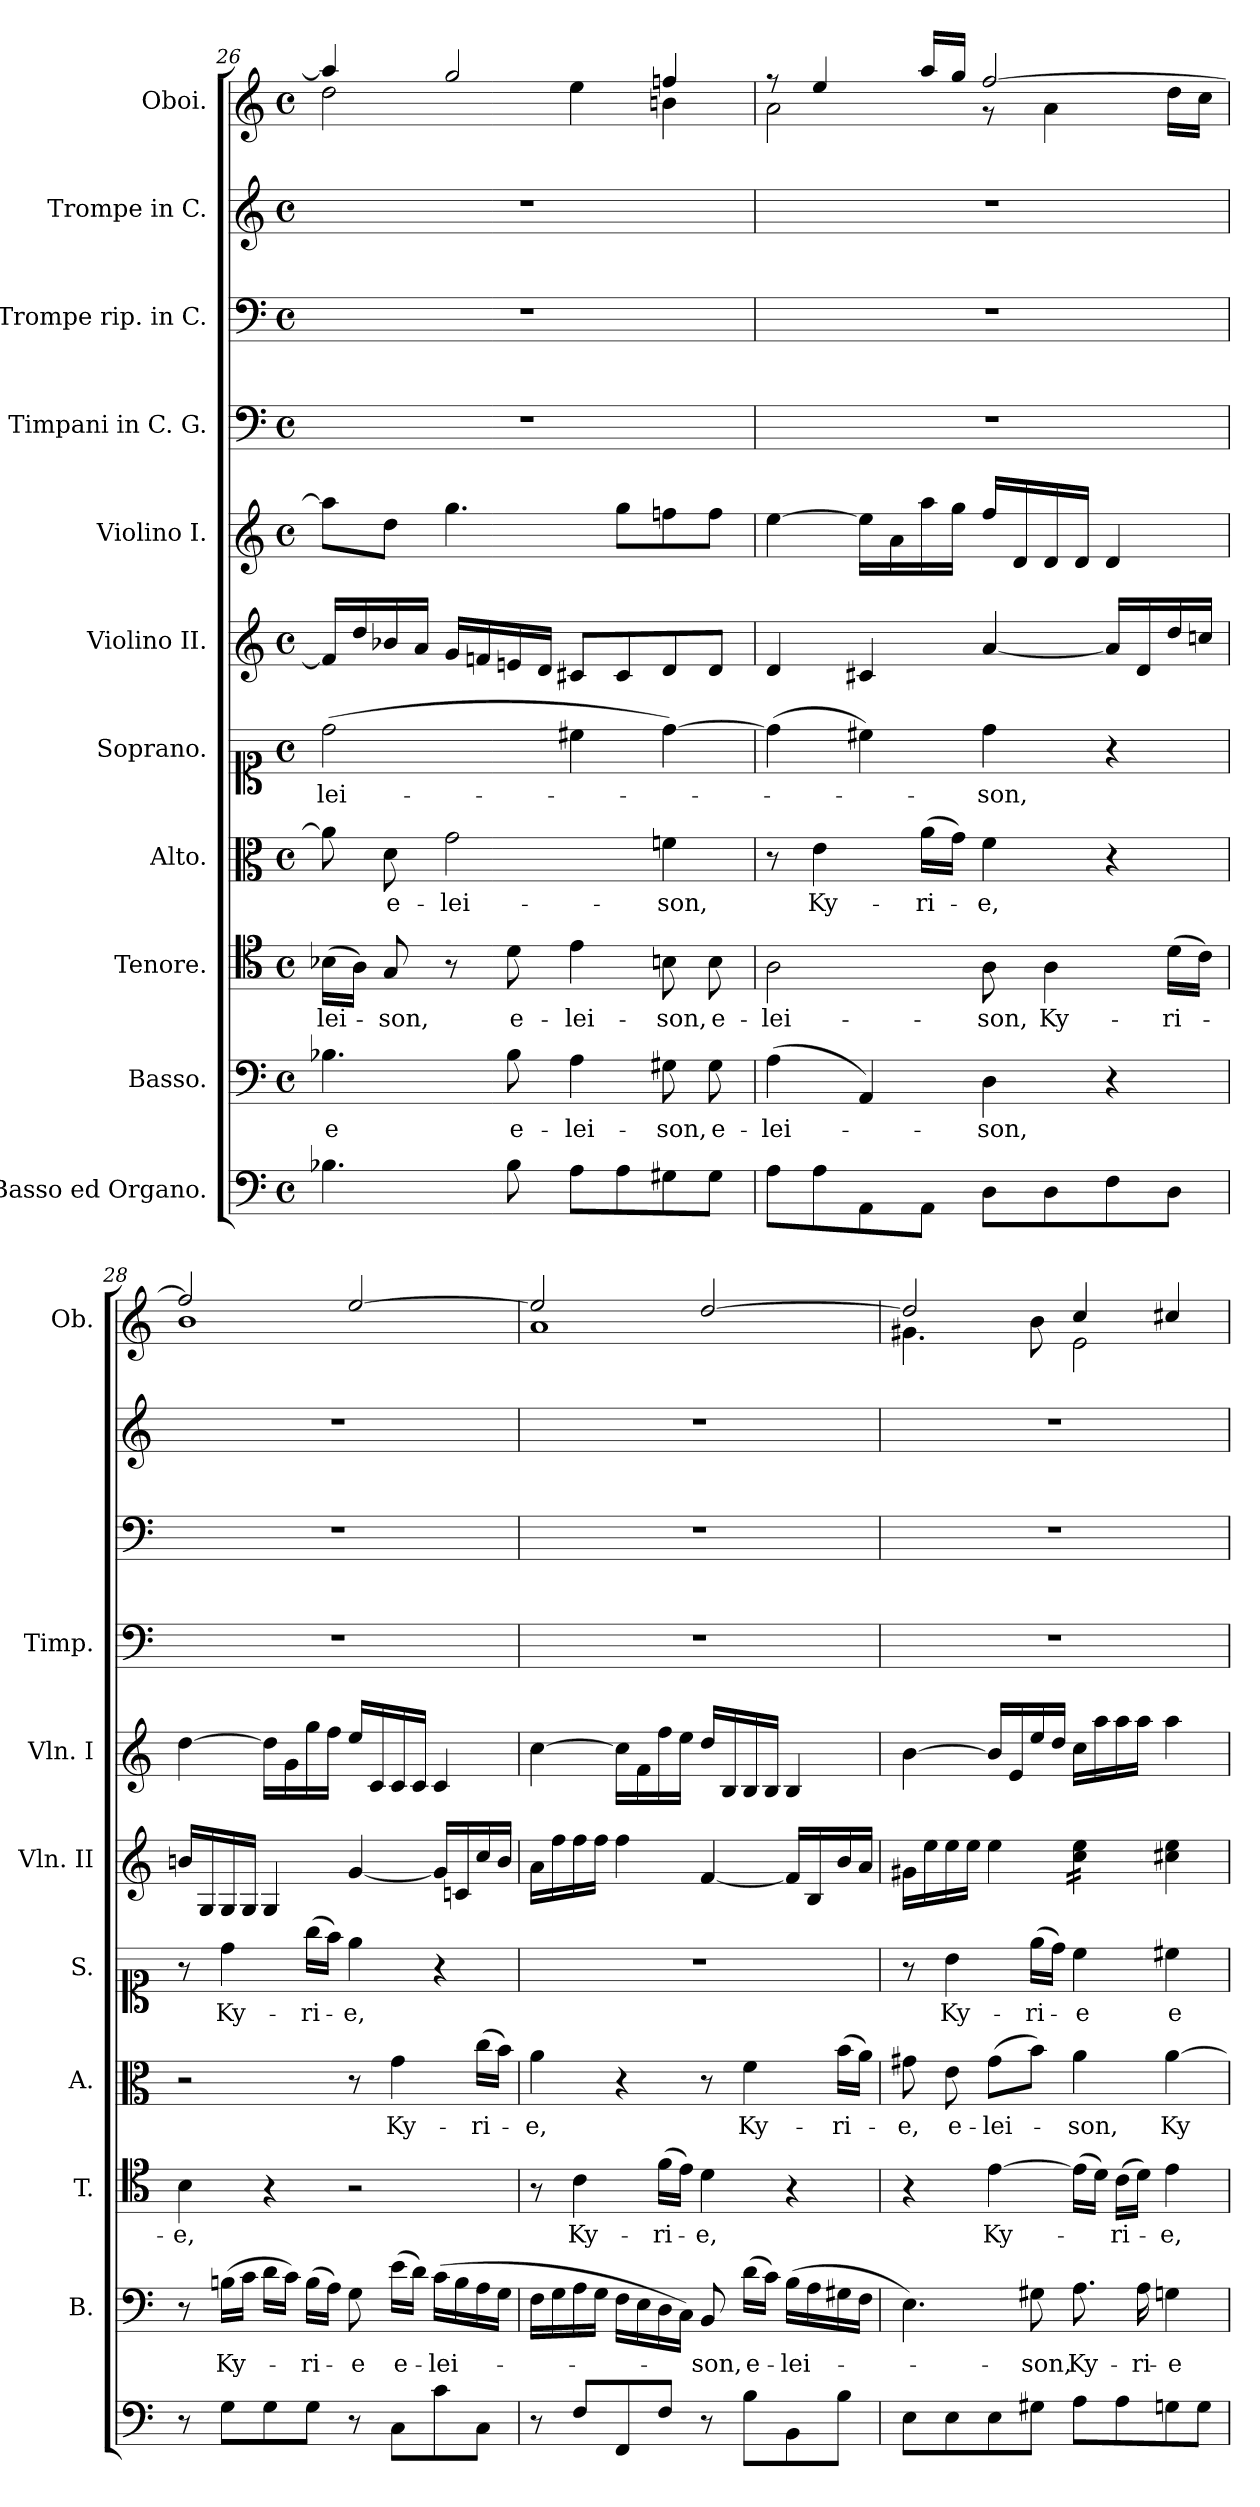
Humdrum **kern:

**kern	**kern	**text	**kern	**text	**kern	**text	**kern	**text	**kern	**kern	**kern	**kern	**kern	**kern
*part11	*part10	*part10	*part9	*part9	*part8	*part8	*part7	*part7	*part6	*part5	*part4	*part3	*part2	*part1
*staff11	*staff10	*staff10	*staff9	*staff9	*staff8	*staff8	*staff7	*staff7	*staff6	*staff5	*staff4	*staff3	*staff2	*staff1
*I"Basso ed  Organo.	*I"Basso.	*	*I"Tenore.	*	*I"Alto.	*	*I"Soprano.	*	*I"Violino II.	*I"Violino I.	*I"Timpani in C. G.	*I"Trompe rip. in C.	*I"Trompe in C.	*I"Oboi.
*	*I'B.	*	*I'T.	*	*I'A.	*	*I'S.	*	*I'Vln. II	*I'Vln. I	*I'Timp.	*	*	*I'Ob.
*clefF4	*clefF4	*	*clefC4	*	*clefC3	*	*clefC1	*	*clefG2	*clefG2	*clefF4	*clefF4	*clefG2	*clefG2
*k[]	*k[]	*	*k[]	*	*k[]	*	*k[]	*	*k[]	*k[]	*k[]	*k[]	*k[]	*k[]
*M4/4	*M4/4	*	*M4/4	*	*M4/4	*	*M4/4	*	*M4/4	*M4/4	*M4/4	*M4/4	*M4/4	*M4/4
*met(c)	*met(c)	*	*met(c)	*	*met(c)	*	*met(c)	*	*met(c)	*met(c)	*met(c)	*met(c)	*met(c)	*met(c)
=26	=26	=26	=26	=26	=26	=26	=26	=26	=26	=26	=26	=26	=26	=26
!	!	!LO:LY:b	!	!LO:LY:b	!	!	!	!LO:LY:b	!	!	!	!	!	!
*	*	*	*	*	*	*	*	*	*	*	*	*	*	*^
4.B-X\	4.B-X\	-e	(>16B-X\LL	-lei-	8a\]	.	(>2dd\	-lei-	16f#/LL]	8aa\L]	1r	1r	1r	4aa/]	2dd\
.	.	.	16A\JJ)	.	.	.	.	.	16dd/	.	.	.	.	.	.
!	!	!	!	!LO:LY:b	!	!LO:LY:b	!	!	!	!	!	!	!	!	!
.	.	.	8G/	-son,	8d\	e-	.	.	16b-X/	8dd\J	.	.	.	.	.
.	.	.	.	.	.	.	.	.	16a/JJ	.	.	.	.	.	.
!	!	!	!	!	!	!LO:LY:b	!	!	!	!	!	!	!	!	!
.	.	.	8r	.	2g\	-lei-	.	.	16g/LL	4.gg\	.	.	.	2gg/	.
.	.	.	.	.	.	.	.	.	16fn/	.	.	.	.	.	.
!	!	!LO:LY:b	!	!LO:LY:b	!	!	!	!	!	!	!	!	!	!	!
8B-\	8B-\	e-	8d\	e-	.	.	.	.	16en/	.	.	.	.	.	.
.	.	.	.	.	.	.	.	.	16d/JJ	.	.	.	.	.	.
!	!	!LO:LY:b	!	!LO:LY:b	!	!	!	!	!	!	!	!	!	!	!
8A\L	4A\	-lei-	4e\	-lei-	.	.	4cc#X\	.	8c#X/L	.	.	.	.	.	4ee\
8A\	.	.	.	.	.	.	.	.	8c#/	8gg\L	.	.	.	.	.
!	!	!LO:LY:b	!	!LO:LY:b	!	!LO:LY:b	!	!	!	!	!	!	!	!	!
8G#X\	8G#X\	-son,	8Bn\	-son,	4fn\	-son,	[4dd\)	.	8d/	8ffn\	.	.	.	4ffn/	4bn\
!	!	!LO:LY:b	!	!LO:LY:b	!	!	!	!	!	!	!	!	!	!	!
8G#\J	8G#\	e-	8B\	e-	.	.	.	.	8d/J	8ff\J	.	.	.	.	.
!!LO:PB:g=z	!!
=27	=27	=27	=27	=27	=27	=27	=27	=27	=27	=27	=27	=27	=27	=27	=27
!	!	!LO:LY:b	!	!LO:LY:b	!	!	!	!	!	!	!	!	!	!	!
8A\L	(>4A\	-lei-	2A\	-lei-	8r	.	(>4dd\]	.	4d/	[4ee\	1r	1r	1r	8r	2a\
!	!	!	!	!	!	!LO:LY:b	!	!	!	!	!	!	!	!	!
8A\	.	.	.	.	4e\	Ky-	.	.	.	.	.	.	.	4ee/	.
8AA\	4AA/)	.	.	.	.	.	4cc#X\)	.	4c#X/	16ee\LL]	.	.	.	.	.
.	.	.	.	.	.	.	.	.	.	16a\	.	.	.	.	.
!	!	!	!	!	!	!LO:LY:b	!	!	!	!	!	!	!	!	!
8AA\J	.	.	.	.	(>16a\LL	-ri-	.	.	.	16aa\	.	.	.	16aa/LL	.
.	.	.	.	.	16g\JJ)	.	.	.	.	16gg\JJ	.	.	.	16gg/JJ	.
!	!	!LO:LY:b	!	!LO:LY:b	!	!LO:LY:b	!	!LO:LY:b	!	!	!	!	!	!	!
8D\L	4D\	-son,	8A\	-son,	4f\	-e,	4dd\	-son,	[4a/	16ff/LL	.	.	.	[2ff/	8r
.	.	.	.	.	.	.	.	.	.	16d/	.	.	.	.	.
!	!	!	!	!LO:LY:b	!	!	!	!	!	!	!	!	!	!	!
8D\	.	.	4A\	Ky-	.	.	.	.	.	16d/	.	.	.	.	4a\
.	.	.	.	.	.	.	.	.	.	16d/JJ	.	.	.	.	.
8F\	4r	.	.	.	4r	.	4r	.	16a/LL]	4d/	.	.	.	.	.
.	.	.	.	.	.	.	.	.	16d/	.	.	.	.	.	.
!	!	!	!	!LO:LY:b	!	!	!	!	!	!	!	!	!	!	!
8D\J	.	.	(>16d\LL	-ri-	.	.	.	.	16dd/	.	.	.	.	.	16dd\LL
.	.	.	16c\JJ)	.	.	.	.	.	16ccn/JJ	.	.	.	.	.	16cc\JJ
=28	=28	=28	=28	=28	=28	=28	=28	=28	=28	=28	=28	=28	=28	=28	=28
!	!	!	!	!LO:LY:b	!	!	!	!	!	!	!	!	!	!	!
8r	8r	.	4B\	-e,	2r	.	8r	.	16bn/LL	[4dd\	1r	1r	1r	2ff/]	1b
.	.	.	.	.	.	.	.	.	16G/	.	.	.	.	.	.
!	!	!LO:LY:b	!	!	!	!	!	!LO:LY:b	!	!	!	!	!	!	!
8G\L	(>16Bn\LL	Ky-	.	.	.	.	4dd\	Ky-	16G/	.	.	.	.	.	.
.	16c\JJ	.	.	.	.	.	.	.	16G/JJ	.	.	.	.	.	.
8G\	16d\LL	.	4r	.	.	.	.	.	4G/	16dd\LL]	.	.	.	.	.
.	16c\JJ)	.	.	.	.	.	.	.	.	16g\	.	.	.	.	.
!	!	!LO:LY:b	!	!	!	!	!	!LO:LY:b	!	!	!	!	!	!	!
8G\J	(>16B\LL	-ri-	.	.	.	.	(>16gg\LL	-ri-	.	16gg\	.	.	.	.	.
.	16A\JJ)	.	.	.	.	.	16ff\JJ)	.	.	16ff\JJ	.	.	.	.	.
!	!	!LO:LY:b	!	!	!	!	!	!LO:LY:b	!	!	!	!	!	!	!
8r	8G\	-e	2r	.	8r	.	4ee\	-e,	[4g/	16ee/LL	.	.	.	[2ee/	.
.	.	.	.	.	.	.	.	.	.	16c/	.	.	.	.	.
!	!	!LO:LY:b	!	!	!	!LO:LY:b	!	!	!	!	!	!	!	!	!
8C\L	(>16e\LL	e-	.	.	4g\	Ky-	.	.	.	16c/	.	.	.	.	.
.	16d\JJ)	.	.	.	.	.	.	.	.	16c/JJ	.	.	.	.	.
!	!	!LO:LY:b	!	!	!	!	!	!	!	!	!	!	!	!	!
8c\	(>16c\LL	-lei-	.	.	.	.	4r	.	16g/LL]	4c/	.	.	.	.	.
.	16B\	.	.	.	.	.	.	.	16cn/	.	.	.	.	.	.
!	!	!	!	!	!	!LO:LY:b	!	!	!	!	!	!	!	!	!
8C\J	16A\	.	.	.	(>16cc\LL	-ri-	.	.	16cc/	.	.	.	.	.	.
.	16G\JJ	.	.	.	16b\JJ)	.	.	.	16b/JJ	.	.	.	.	.	.
=29	=29	=29	=29	=29	=29	=29	=29	=29	=29	=29	=29	=29	=29	=29	=29
!	!	!	!	!	!	!LO:LY:b	!	!	!	!	!	!	!	!	!
8r	16F\LL	.	8r	.	4a\	-e,	1r	.	16a\LL	[4cc\	1r	1r	1r	2ee/]	1a
.	16G\	.	.	.	.	.	.	.	16ff\	.	.	.	.	.	.
!	!	!	!	!LO:LY:b	!	!	!	!	!	!	!	!	!	!	!
8F/L	16A\	.	4c\	Ky-	.	.	.	.	16ff\	.	.	.	.	.	.
.	16G\JJ	.	.	.	.	.	.	.	16ff\JJ	.	.	.	.	.	.
8FF/	16F\LL	.	.	.	4r	.	.	.	4ff\	16cc\LL]	.	.	.	.	.
.	16E\	.	.	.	.	.	.	.	.	16f\	.	.	.	.	.
!	!	!	!	!LO:LY:b	!	!	!	!	!	!	!	!	!	!	!
8F/J	16D\	.	(>16f\LL	-ri-	.	.	.	.	.	16ff\	.	.	.	.	.
.	16C\JJ)	.	16e\JJ)	.	.	.	.	.	.	16ee\JJ	.	.	.	.	.
!	!	!LO:LY:b	!	!LO:LY:b	!	!	!	!	!	!	!	!	!	!	!
8r	8BB/	son,	4d\	-e,	8r	.	.	.	[4f/	16dd/LL	.	.	.	[2dd/	.
.	.	.	.	.	.	.	.	.	.	16B/	.	.	.	.	.
!	!	!LO:LY:b	!	!	!	!LO:LY:b	!	!	!	!	!	!	!	!	!
8B\L	(>16d\LL	e-	.	.	4f\	Ky-	.	.	.	16B/	.	.	.	.	.
.	16c\JJ)	.	.	.	.	.	.	.	.	16B/JJ	.	.	.	.	.
!	!	!LO:LY:b	!	!	!	!	!	!	!	!	!	!	!	!	!
8BB\	(>16B\LL	-lei-	4r	.	.	.	.	.	16f/LL]	4B/	.	.	.	.	.
.	16A\	.	.	.	.	.	.	.	16B/	.	.	.	.	.	.
!	!	!	!	!	!	!LO:LY:b	!	!	!	!	!	!	!	!	!
8B\J	16G#X\	.	.	.	(>16b\LL	-ri-	.	.	16b/	.	.	.	.	.	.
.	16F\JJ	.	.	.	16a\JJ)	.	.	.	16a/JJ	.	.	.	.	.	.
=30	=30	=30	=30	=30	=30	=30	=30	=30	=30	=30	=30	=30	=30	=30	=30
!	!	!	!	!	!	!LO:LY:b	!	!	!	!	!	!	!	!	!
8E\L	4.E\)	.	4r	.	8g#X\	-e,	8r	.	16g#X\LL	[4b\	1r	1r	1r	2dd/]	4.g#X\
.	.	.	.	.	.	.	.	.	16ee\	.	.	.	.	.	.
!	!	!	!	!	!	!LO:LY:b	!	!LO:LY:b	!	!	!	!	!	!	!
8E\	.	.	.	.	8e\	e-	4b\	Ky-	16ee\	.	.	.	.	.	.
.	.	.	.	.	.	.	.	.	16ee\JJ	.	.	.	.	.	.
!	!	!	!	!LO:LY:b	!	!LO:LY:b	!	!	!	!	!	!	!	!	!
8E\	.	.	[4e\	Ky-	(>8g#\L	-lei-	.	.	4ee\	16b/LL]	.	.	.	.	.
.	.	.	.	.	.	.	.	.	.	16e/	.	.	.	.	.
!	!	!LO:LY:b	!	!	!	!	!	!LO:LY:b	!	!	!	!	!	!	!
8G#X\J	8G#X\	-son,	.	.	8b\J)	.	(>16ee\LL	-ri-	.	16ee/	.	.	.	.	8b\
.	.	.	.	.	.	.	16dd\JJ)	.	.	16dd/JJ	.	.	.	.	.
!	!	!LO:LY:b	!	!	!	!LO:LY:b	!	!LO:LY:b	!	!	!	!	!	!	!
*	*	*	*	*	*	*	*	*	*tremolo	*	*	*	*	*	*
8A\L	8.A\	Ky-	(>16e\LL]	.	4a\	-son,	4cc\	-e	16cc\ 16ee\LL	16cc\LL	.	.	.	4cc/	2e\
.	.	.	16d\JJ)	.	.	.	.	.	16cc\ 16ee\	16aa\	.	.	.	.	.
!	!	!	!	!LO:LY:b	!	!	!	!	!	!	!	!	!	!	!
8A\	.	.	(>16c\LL	-ri-	.	.	.	.	16cc\ 16ee\	16aa\	.	.	.	.	.
!	!	!LO:LY:b	!	!	!	!	!	!	!	!	!	!	!	!	!
.	16A\	-ri-	16d\JJ)	.	.	.	.	.	16cc\ 16ee\JJ	16aa\JJ	.	.	.	.	.
*	*	*	*	*	*	*	*	*	*Xtremolo	*	*	*	*	*	*
!	!	!LO:LY:b	!	!LO:LY:b	!	!LO:LY:b	!	!LO:LY:b	!	!	!	!	!	!	!
8Gn\	4Gn\	-e	4e\	-e,	[4a\	Ky-	4cc#X\	e-	4cc#X\ 4ee\	4aa\	.	.	.	4cc#X/	.
8G\J	.	.	.	.	.	.	.	.	.	.	.	.	.	.	.
*	*	*	*	*	*	*	*	*	*	*	*	*	*	*v	*v
=	=	=	=	=	=	=	=	=	=	=	=	=	=	=
*-	*-	*-	*-	*-	*-	*-	*-	*-	*-	*-	*-	*-	*-	*-
